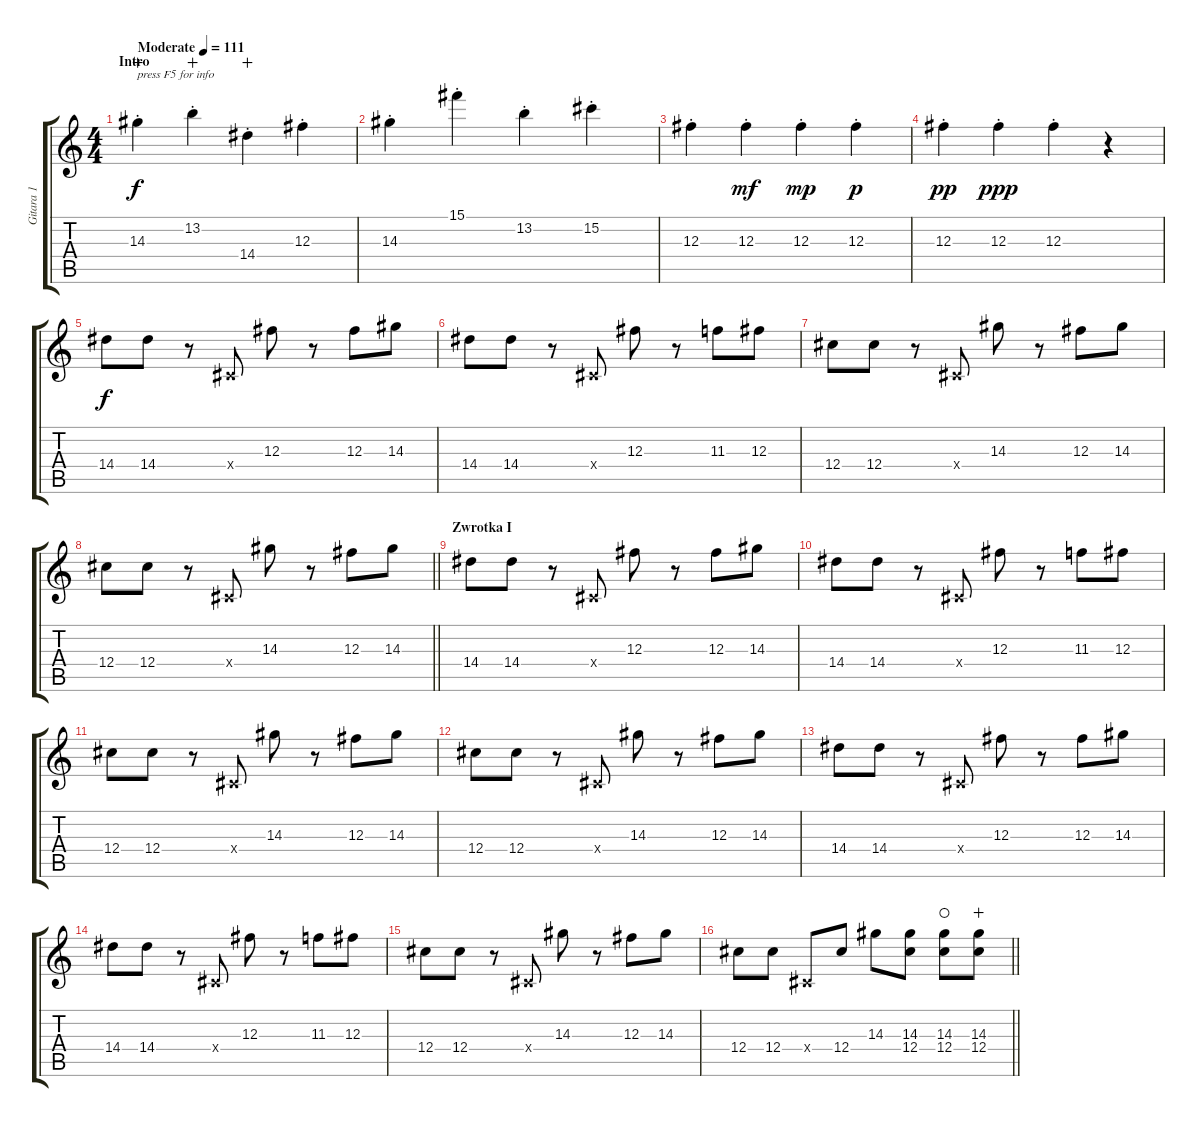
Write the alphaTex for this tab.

\track ("Gitara 1" "Gitara 1") {instrument distortionguitar}
\staff {score tabs}
\tuning (Eb4 Bb3 Gb3 Db3 Ab2 Eb2) {hide}
\ts (4 4)
\section ("" "Intro")
\tempo (111 "Moderate")
\clef g2
\ks c
14.3{st}.4{txt "press F5 for info" dy f instrument distortionguitar wahc} 13.2{st}.4{wahc} 14.4{st}.4{wahc} 12.3{st}.4 |
14.3{st}.4 15.1{st}.4 13.2{st}.4 15.2{st}.4 |
12.3{st}.4 12.3{st}.4{dy mf} 12.3{st}.4{dy mp} 12.3{st}.4{dy p} |
12.3{st}.4{dy pp} 12.3{st}.4{dy ppp} 12.3{st}.4 r.4 |
14.4.8{dy f} 14.4.8 r.8 0.4{x}.8 12.3.8 r.8 12.3.8 14.3.8 |
14.4.8 14.4.8 r.8 0.4{x}.8 12.3.8 r.8 11.3.8 12.3.8 |
12.4.8 12.4.8 r.8 0.4{x}.8 14.3.8 r.8 12.3.8 14.3.8 |
\barLineRight lightlight
12.4.8 12.4.8 r.8 0.4{x}.8 14.3.8 r.8 12.3.8 14.3.8 |
\section ("" "Zwrotka I")
14.4.8 14.4.8 r.8 0.4{x}.8 12.3.8 r.8 12.3.8 14.3.8 |
14.4.8 14.4.8 r.8 0.4{x}.8 12.3.8 r.8 11.3.8 12.3.8 |
12.4.8 12.4.8 r.8 0.4{x}.8 14.3.8 r.8 12.3.8 14.3.8 |
12.4.8 12.4.8 r.8 0.4{x}.8 14.3.8 r.8 12.3.8 14.3.8 |
14.4.8 14.4.8 r.8 0.4{x}.8 12.3.8 r.8 12.3.8 14.3.8 |
14.4.8 14.4.8 r.8 0.4{x}.8 12.3.8 r.8 11.3.8 12.3.8 |
12.4.8 12.4.8 r.8 0.4{x}.8 14.3.8 r.8 12.3.8 14.3.8 |
\barLineRight lightlight
12.4.8{volume 12} 12.4.8 0.4{x}.8 12.4.8 14.3.8 (14.3 12.4).8 (14.3 12.4).8{waho} (14.3 12.4).8{wahc}
